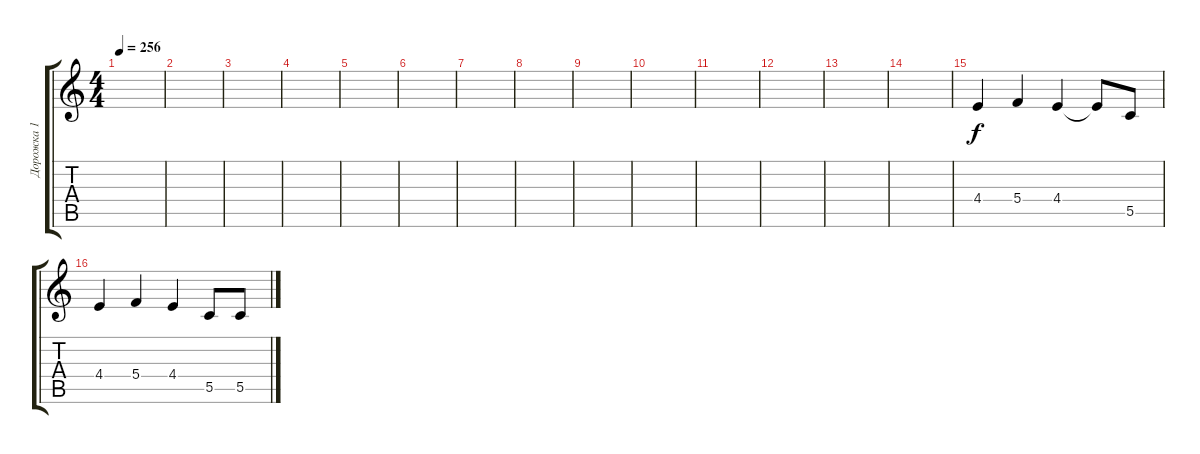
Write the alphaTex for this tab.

\track ("Дорожка 1" "Дорожка 1") {instrument distortionguitar}
\staff {score tabs}
\tuning (D4 A3 F3 C3 G2 D2) {hide}
\ts (4 4)
\tempo 256
\clef g2
\ks c
|
|
|
|
|
|
|
|
|
|
|
|
|
|
4.4.4 5.4.4 4.4.4 4.4{t}.8 5.5.8 |
4.4.4 5.4.4 4.4.4 5.5.8 5.5.8
